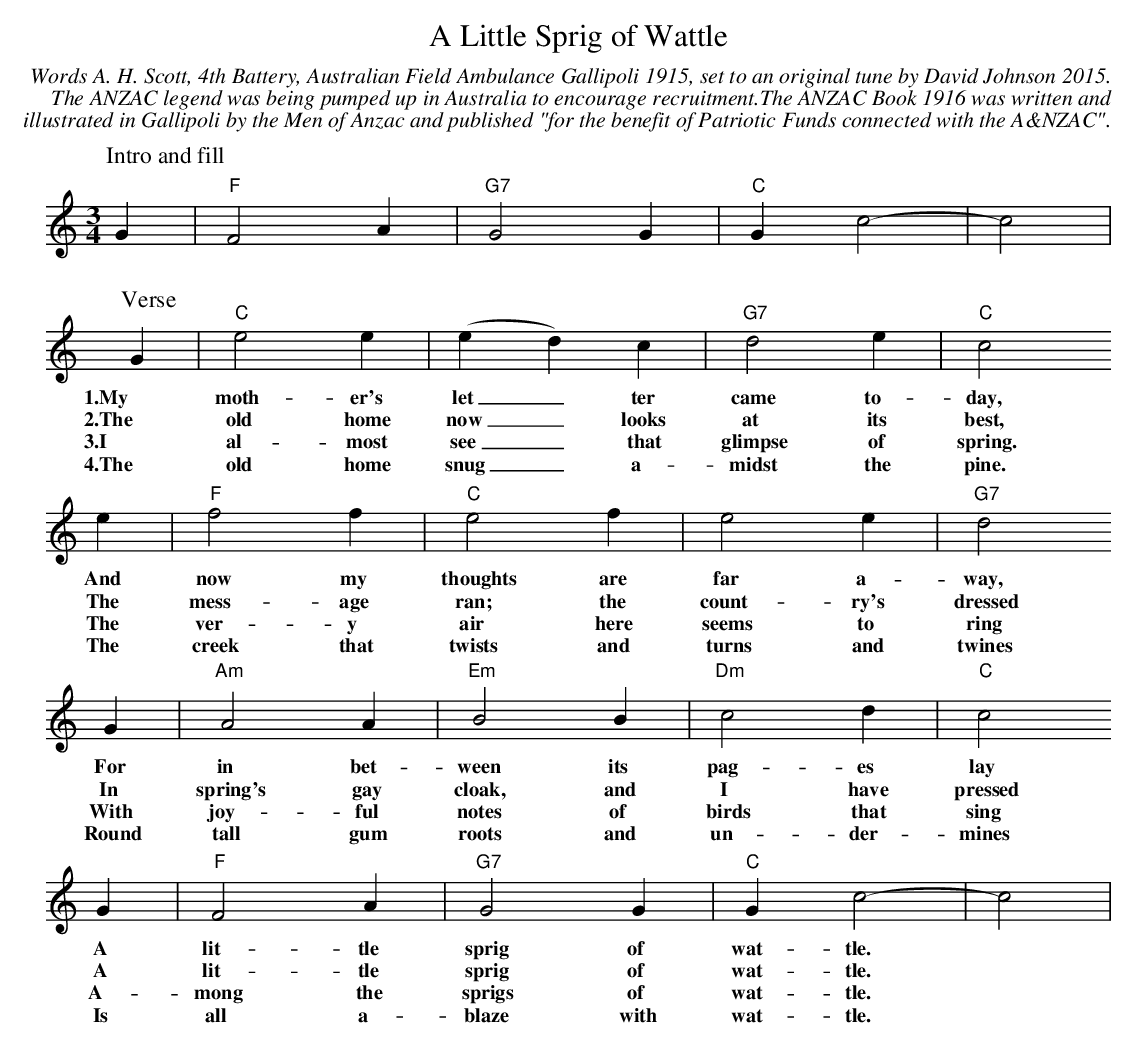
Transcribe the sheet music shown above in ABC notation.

X:1
T:Little Sprig of Wattle, A
C:Words A. H. Scott, 4th Battery, Australian Field Ambulance Gallipoli 1915, set to an original tune by David Johnson 2015.
C:The ANZAC legend was being pumped up in Australia to encourage recruitment.The ANZAC Book 1916 was written and
C:illustrated in Gallipoli by the Men of Anzac and published "for the benefit of Patriotic Funds connected with the A&NZAC".
M:3/4
L:1/4
K:Cmaj
P:Intro and fill
G|"F"F2A|"G7"G2G|"C"Gc2-|c2|
P:Verse
G|"C"e2e|(ed) c|"G7"d2e|"C"c2
w:1.My moth-er's let_ter came to-day,
w:2.The old home now_ looks at its best,
w:3.I al-most see_ that glimpse of spring.
w:4.The old home snug_ a-midst the pine.
e|"F"f2f|"C"e2f|e2e|"G7"d2
w:And now my thoughts are far a-way,
w:The mess-age ran; the count-ry's dressed
w:The ver-y air here seems to ring
w:The creek that twists and turns and twines
G|"Am"A2A|"Em"B2B|"Dm"c2d|"C"c2
w:For in bet-ween its pag-es lay
w:In spring's gay cloak, and I have pressed
w:With joy-ful notes of birds that sing
w:Round tall gum roots and un-der-mines
G|"F"F2A|"G7"G2G|"C"Gc2-|c2|
w:A lit-tle sprig of wat-tle.
w:A lit-tle sprig of wat-tle.
w:A-mong the sprigs of wat-tle.
w:Is all a-blaze with wat-tle.
